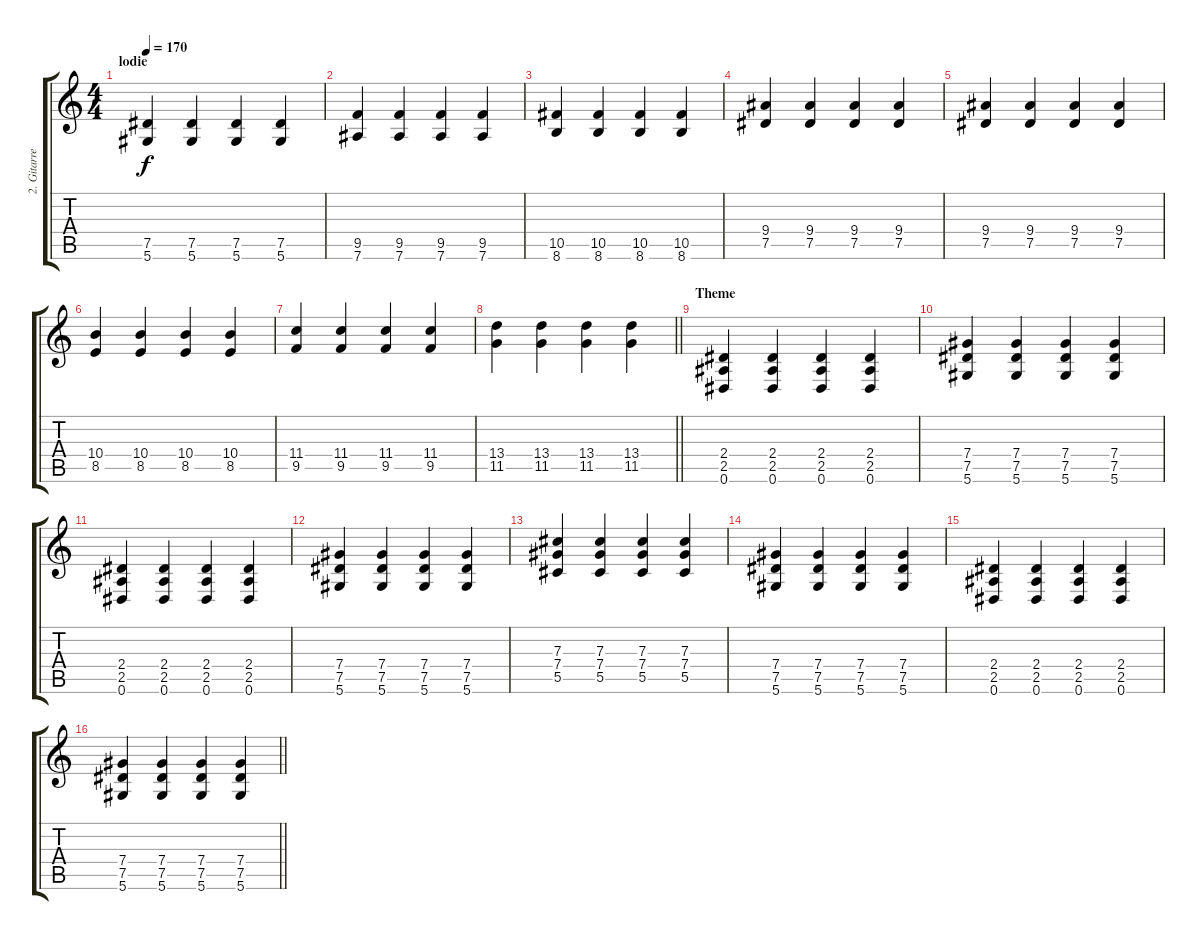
\track ("2. Gitarre" "2. Gitarre") {instrument electricguitarmuted}
\staff {score tabs}
\tuning (Eb4 Bb3 Gb3 Db3 Ab2 Eb2) {hide}
\ts (4 4)
\section ("" "lodie")
\tempo 170
\clef g2
\ks c
(7.5 5.6).4{dy f} (7.5 5.6).4 (7.5 5.6).4 (7.5 5.6).4 |
(9.5 7.6).4 (9.5 7.6).4 (9.5 7.6).4 (9.5 7.6).4 |
(10.5 8.6).4 (10.5 8.6).4 (10.5 8.6).4 (10.5 8.6).4 |
(9.4 7.5).4 (9.4 7.5).4 (9.4 7.5).4 (9.4 7.5).4 |
(9.4 7.5).4 (9.4 7.5).4 (9.4 7.5).4 (9.4 7.5).4 |
(10.4 8.5).4 (10.4 8.5).4 (10.4 8.5).4 (10.4 8.5).4 |
(11.4 9.5).4 (11.4 9.5).4 (11.4 9.5).4 (11.4 9.5).4 |
\barLineRight lightlight
(13.4 11.5).4 (13.4 11.5).4 (13.4 11.5).4 (13.4 11.5).4 |
\section ("" "Theme")
(2.4 2.5 0.6).4 (2.4 2.5 0.6).4 (2.4 2.5 0.6).4 (2.4 2.5 0.6).4 |
(7.4 7.5 5.6).4 (7.4 7.5 5.6).4 (7.4 7.5 5.6).4 (7.4 7.5 5.6).4 |
(2.4 2.5 0.6).4 (2.4 2.5 0.6).4 (2.4 2.5 0.6).4 (2.4 2.5 0.6).4 |
(7.4 7.5 5.6).4 (7.4 7.5 5.6).4 (7.4 7.5 5.6).4 (7.4 7.5 5.6).4 |
(7.3 7.4 5.5).4 (7.3 7.4 5.5).4 (7.3 7.4 5.5).4 (7.3 7.4 5.5).4 |
(7.4 7.5 5.6).4 (7.4 7.5 5.6).4 (7.4 7.5 5.6).4 (7.4 7.5 5.6).4 |
(2.4 2.5 0.6).4 (2.4 2.5 0.6).4 (2.4 2.5 0.6).4 (2.4 2.5 0.6).4 |
\barLineRight lightlight
(7.4 7.5 5.6).4 (7.4 7.5 5.6).4 (7.4 7.5 5.6).4 (7.4 7.5 5.6).4
